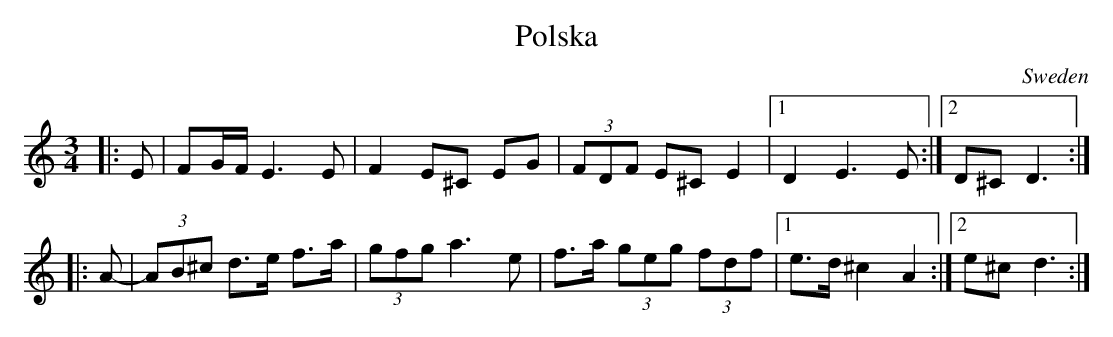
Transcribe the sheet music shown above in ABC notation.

X:1
T:Polska
M:3/4
O:Sweden
K:D dorian
|: E|FG/2F/2 E3E|F2 E^C EG|(3FDF E^C E2\
|1 D2E3 E:|2D^C D3:|
|:A-|(3AB^c d>e f>a| (3gfga3e|f>a (3geg (3fdf\
|1 e>d ^c2 A2:|2 e^c d3:|
